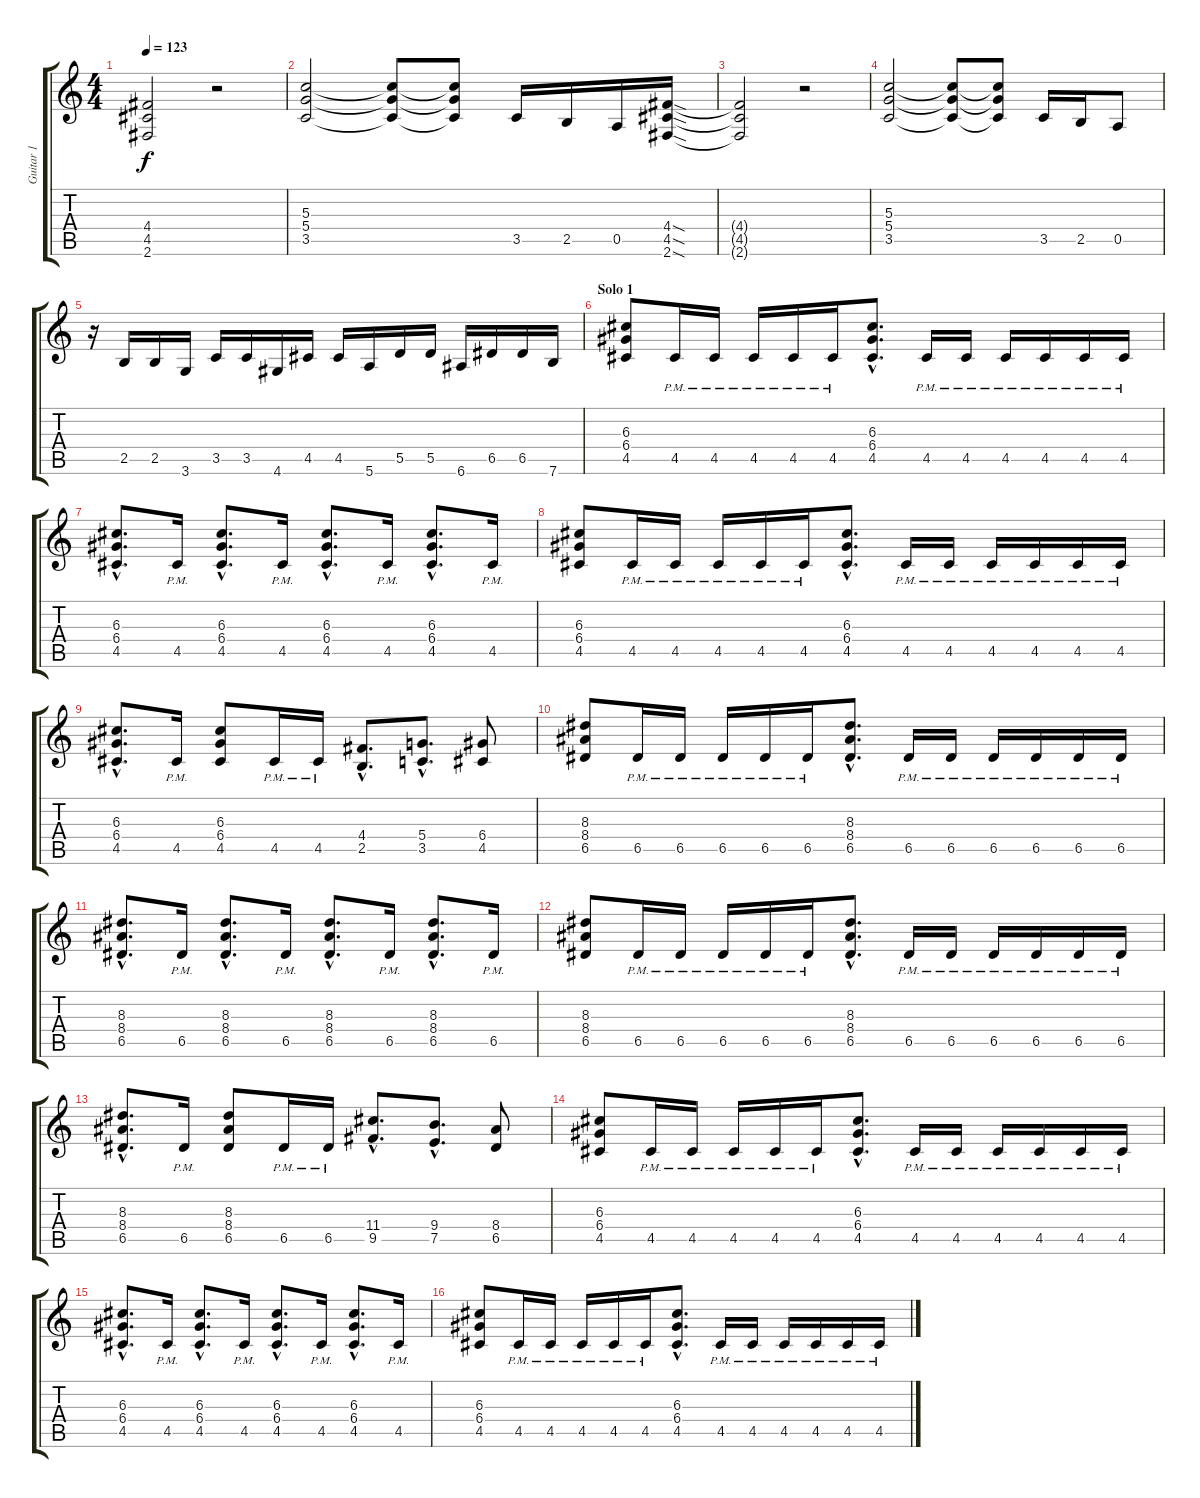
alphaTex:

\track ("Guitar 1" "Guitar 1") {instrument distortionguitar}
\staff {score tabs}
\tuning (E4 B3 G3 D3 A2 E2) {hide}
\ts (4 4)
\tempo 123
\clef g2
\ks c
(4.4{t} 4.5{t} 2.6{t}).2{dy f} r.2 |
(5.3 5.4 3.5).2 (5.3{t} 5.4{t} 3.5{t}).8 (5.3{t} 5.4{t} 3.5{t}).8 3.5.16 2.5.16 0.5.16 (4.4{sod} 4.5{sod} 2.6{sod}).16 |
(4.4{t} 4.5{t} 2.6{t}).2 r.2 |
(5.3 5.4 3.5).2 (5.3{t} 5.4{t} 3.5{t}).8 (5.3{t} 5.4{t} 3.5{t}).8 3.5.16 2.5.16 0.5.8 |
r.16 2.5.16 2.5.16 3.6.16 3.5.16 3.5.16 4.6.16 4.5.16 4.5.16 5.6.16 5.5.16 5.5.16 6.6.16 6.5.16 6.5.16 7.6.16 |
\section ("" "Solo 1")
(6.3 6.4 4.5).8 4.5{pm}.16 4.5{pm}.16 4.5{pm}.16 4.5{pm}.16 4.5{pm}.16 (6.3{hac} 6.4{hac} 4.5{hac}).8{d} 4.5{pm}.16 4.5{pm}.16 4.5{pm}.16 4.5{pm}.16 4.5{pm}.16 4.5{pm}.16 |
(6.3{hac} 6.4{hac} 4.5{hac}).8{d} 4.5{pm}.16 (6.3{hac} 6.4{hac} 4.5{hac}).8{d} 4.5{pm}.16 (6.3{hac} 6.4{hac} 4.5{hac}).8{d} 4.5{pm}.16 (6.3{hac} 6.4{hac} 4.5{hac}).8{d} 4.5{pm}.16 |
(6.3 6.4 4.5).8 4.5{pm}.16 4.5{pm}.16 4.5{pm}.16 4.5{pm}.16 4.5{pm}.16 (6.3{hac} 6.4{hac} 4.5{hac}).8{d} 4.5{pm}.16 4.5{pm}.16 4.5{pm}.16 4.5{pm}.16 4.5{pm}.16 4.5{pm}.16 |
(6.3{hac} 6.4{hac} 4.5{hac}).8{d} 4.5{pm}.16 (6.3 6.4 4.5).8 4.5{pm}.16 4.5{pm}.16 (4.4{hac} 2.5{hac}).8{d} (5.4{hac} 3.5{hac}).8{d} (6.4 4.5).8 |
(8.3 8.4 6.5).8 6.5{pm}.16 6.5{pm}.16 6.5{pm}.16 6.5{pm}.16 6.5{pm}.16 (8.3{hac} 8.4{hac} 6.5{hac}).8{d} 6.5{pm}.16 6.5{pm}.16 6.5{pm}.16 6.5{pm}.16 6.5{pm}.16 6.5{pm}.16 |
(8.3{hac} 8.4{hac} 6.5{hac}).8{d} 6.5{pm}.16 (8.3{hac} 8.4{hac} 6.5{hac}).8{d} 6.5{pm}.16 (8.3{hac} 8.4{hac} 6.5{hac}).8{d} 6.5{pm}.16 (8.3{hac} 8.4{hac} 6.5{hac}).8{d} 6.5{pm}.16 |
(8.3 8.4 6.5).8 6.5{pm}.16 6.5{pm}.16 6.5{pm}.16 6.5{pm}.16 6.5{pm}.16 (8.3{hac} 8.4{hac} 6.5{hac}).8{d} 6.5{pm}.16 6.5{pm}.16 6.5{pm}.16 6.5{pm}.16 6.5{pm}.16 6.5{pm}.16 |
(8.3{hac} 8.4{hac} 6.5{hac}).8{d} 6.5{pm}.16 (8.3 8.4 6.5).8 6.5{pm}.16 6.5{pm}.16 (11.4{hac} 9.5{hac}).8{d} (9.4{hac} 7.5{hac}).8{d} (8.4 6.5).8 |
(6.3 6.4 4.5).8 4.5{pm}.16 4.5{pm}.16 4.5{pm}.16 4.5{pm}.16 4.5{pm}.16 (6.3{hac} 6.4{hac} 4.5{hac}).8{d} 4.5{pm}.16 4.5{pm}.16 4.5{pm}.16 4.5{pm}.16 4.5{pm}.16 4.5{pm}.16 |
(6.3{hac} 6.4{hac} 4.5{hac}).8{d} 4.5{pm}.16 (6.3{hac} 6.4{hac} 4.5{hac}).8{d} 4.5{pm}.16 (6.3{hac} 6.4{hac} 4.5{hac}).8{d} 4.5{pm}.16 (6.3{hac} 6.4{hac} 4.5{hac}).8{d} 4.5{pm}.16 |
(6.3 6.4 4.5).8 4.5{pm}.16 4.5{pm}.16 4.5{pm}.16 4.5{pm}.16 4.5{pm}.16 (6.3{hac} 6.4{hac} 4.5{hac}).8{d} 4.5{pm}.16 4.5{pm}.16 4.5{pm}.16 4.5{pm}.16 4.5{pm}.16 4.5{pm}.16
